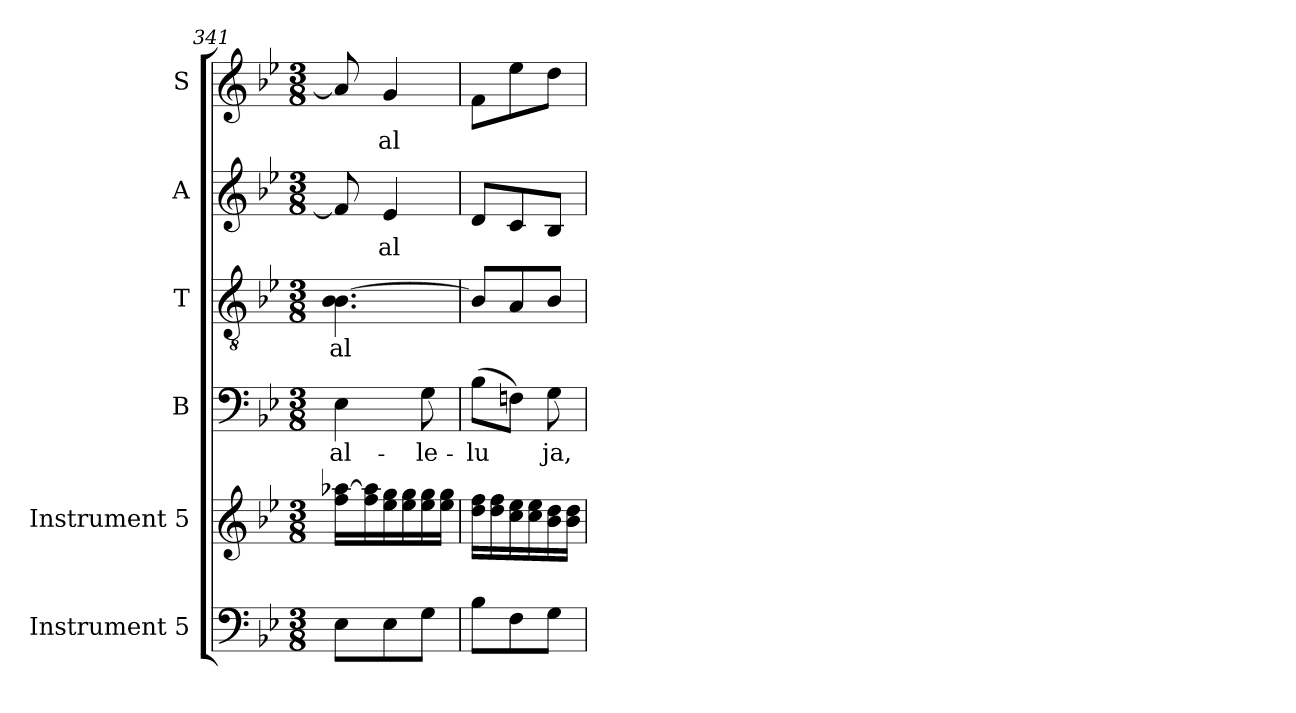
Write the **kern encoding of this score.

**kern	**kern	**kern	**text	**kern	**text	**kern	**text	**kern	**text
*part6	*part5	*part4	*part4	*part3	*part3	*part2	*part2	*part1	*part1
*staff6	*staff5	*staff4	*staff4	*staff3	*staff3	*staff2	*staff2	*staff1	*staff1
*I"Instrument 5	*I"Instrument 5	*I"B	*	*I"T	*	*I"A	*	*I"S	*
*	*	*I'B	*	*I'T	*	*I'A	*	*I'S	*
*clefF4	*clefG2	*clefF4	*	*clefGv2	*	*clefG2	*	*clefG2	*
*k[b-e-]	*k[b-e-]	*k[b-e-]	*	*k[b-e-]	*	*k[b-e-]	*	*k[b-e-]	*
*B-:	*B-:	*B-:	*	*B-:	*	*B-:	*	*B-:	*
*M3/8	*M3/8	*M3/8	*	*M3/8	*	*M3/8	*	*M3/8	*
=341	=341	=341	=341	=341	=341	=341	=341	=341	=341
!	!	!	!LO:LY:b:cj	!	!LO:LY:b:cj	!	!LO:LY:b:cj	!	!LO:LY:b:cj
8E-\L	[<16aa-X\ 16ff\L	4E-\	al-	4.B-\ [<4.B-\	al	8f/]	.	8a-/]	.
.	16aa-\] 16ff\	.	.	.	.	.	.	.	.
!	!	!	!	!	!	!	!LO:LY:b:cj	!	!LO:LY:b:cj
8E-\	16ee-\ 16gg\	.	.	.	.	4e-/	al	4g/	al
.	16ee-\ 16gg\	.	.	.	.	.	.	.	.
!	!	!	!LO:LY:b:cj	!	!	!	!	!	!
8G\J	16gg\ 16ee-\	8G\	-le-	.	.	.	.	.	.
.	16ee-\ 16gg\J	.	.	.	.	.	.	.	.
=342	=342	=342	=342	=342	=342	=342	=342	=342	=342
!	!	!	!LO:LY:b:cj	!	!LO:LY:b:cj	!	!LO:LY:b:cj	!	!LO:LY:b:cj
8B-\L	16ff\ 16dd\L	(>8B-\L	-lu-	8B-/L]	.	8d/L	.	8f\L	.
.	16ff\ 16dd\	.	.	.	.	.	.	.	.
!	!	!	!LO:LY:b:cj	!	!LO:LY:b:cj	!	!LO:LY:b:cj	!	!LO:LY:b:cj
8F\	16cc\ 16ee-\	8Fn\J)	--	8A/	.	8c/	.	8ee-\	.
.	16cc\ 16ee-\	.	.	.	.	.	.	.	.
!	!	!	!LO:LY:b:cj	!	!LO:LY:b:cj	!	!LO:LY:b:cj	!	!LO:LY:b:cj
8G\J	16dd\ 16b-\	8G\	-ja,	8B-/J	.	8B-/J	.	8dd\J	.
.	16b-\ 16dd\J	.	.	.	.	.	.	.	.
=	=	=	=	=	=	=	=	=	=
*-	*-	*-	*-	*-	*-	*-	*-	*-	*-
